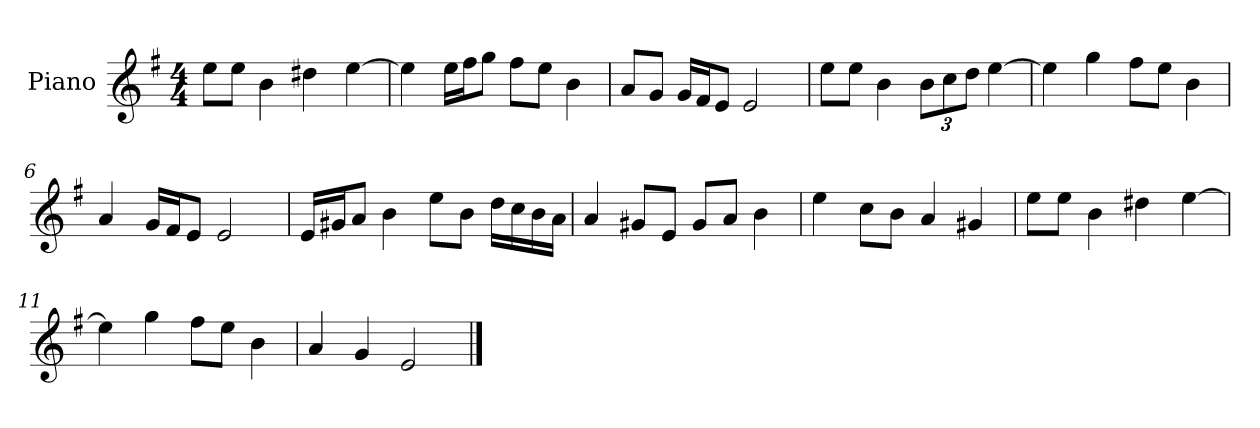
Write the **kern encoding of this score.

**kern
*part1
*staff1
*I"Piano
*I'P-no
*clefG2
*k[f#]
*M4/4
*MM90
=1
8ee\L
8ee\J
4b\
4dd#X\
[4ee\
=2
4ee\]
16ee\LL
16ff#\J
8gg\J
8ff#\L
8ee\J
4b\
=3
8a/L
8g/J
16g/LL
16f#/J
8e/J
2e/
=4
8ee\L
8ee\J
4b\
*Xbrackettup
12b\L
12cc\
12dd\J
[4ee\
=5
4ee\]
4gg\
8ff#\L
8ee\J
4b\
=6
4a/
16g/LL
16f#/J
8e/J
2e/
!!LO:LB:g=z
=7
16e/LL
16g#X/J
8a/J
4b\
8ee\L
8b\J
16dd\LL
16cc\
16b\
16a\JJ
=8
4a/
8g#X/L
8e/J
8g#/L
8a/J
4b\
=9
4ee\
8cc\L
8b\J
4a/
4g#X/
=10
8ee\L
8ee\J
4b\
4dd#X\
[4ee\
=11
4ee\]
4gg\
8ff#\L
8ee\J
4b\
=12
4a/
4g/
2e/
==
*-
